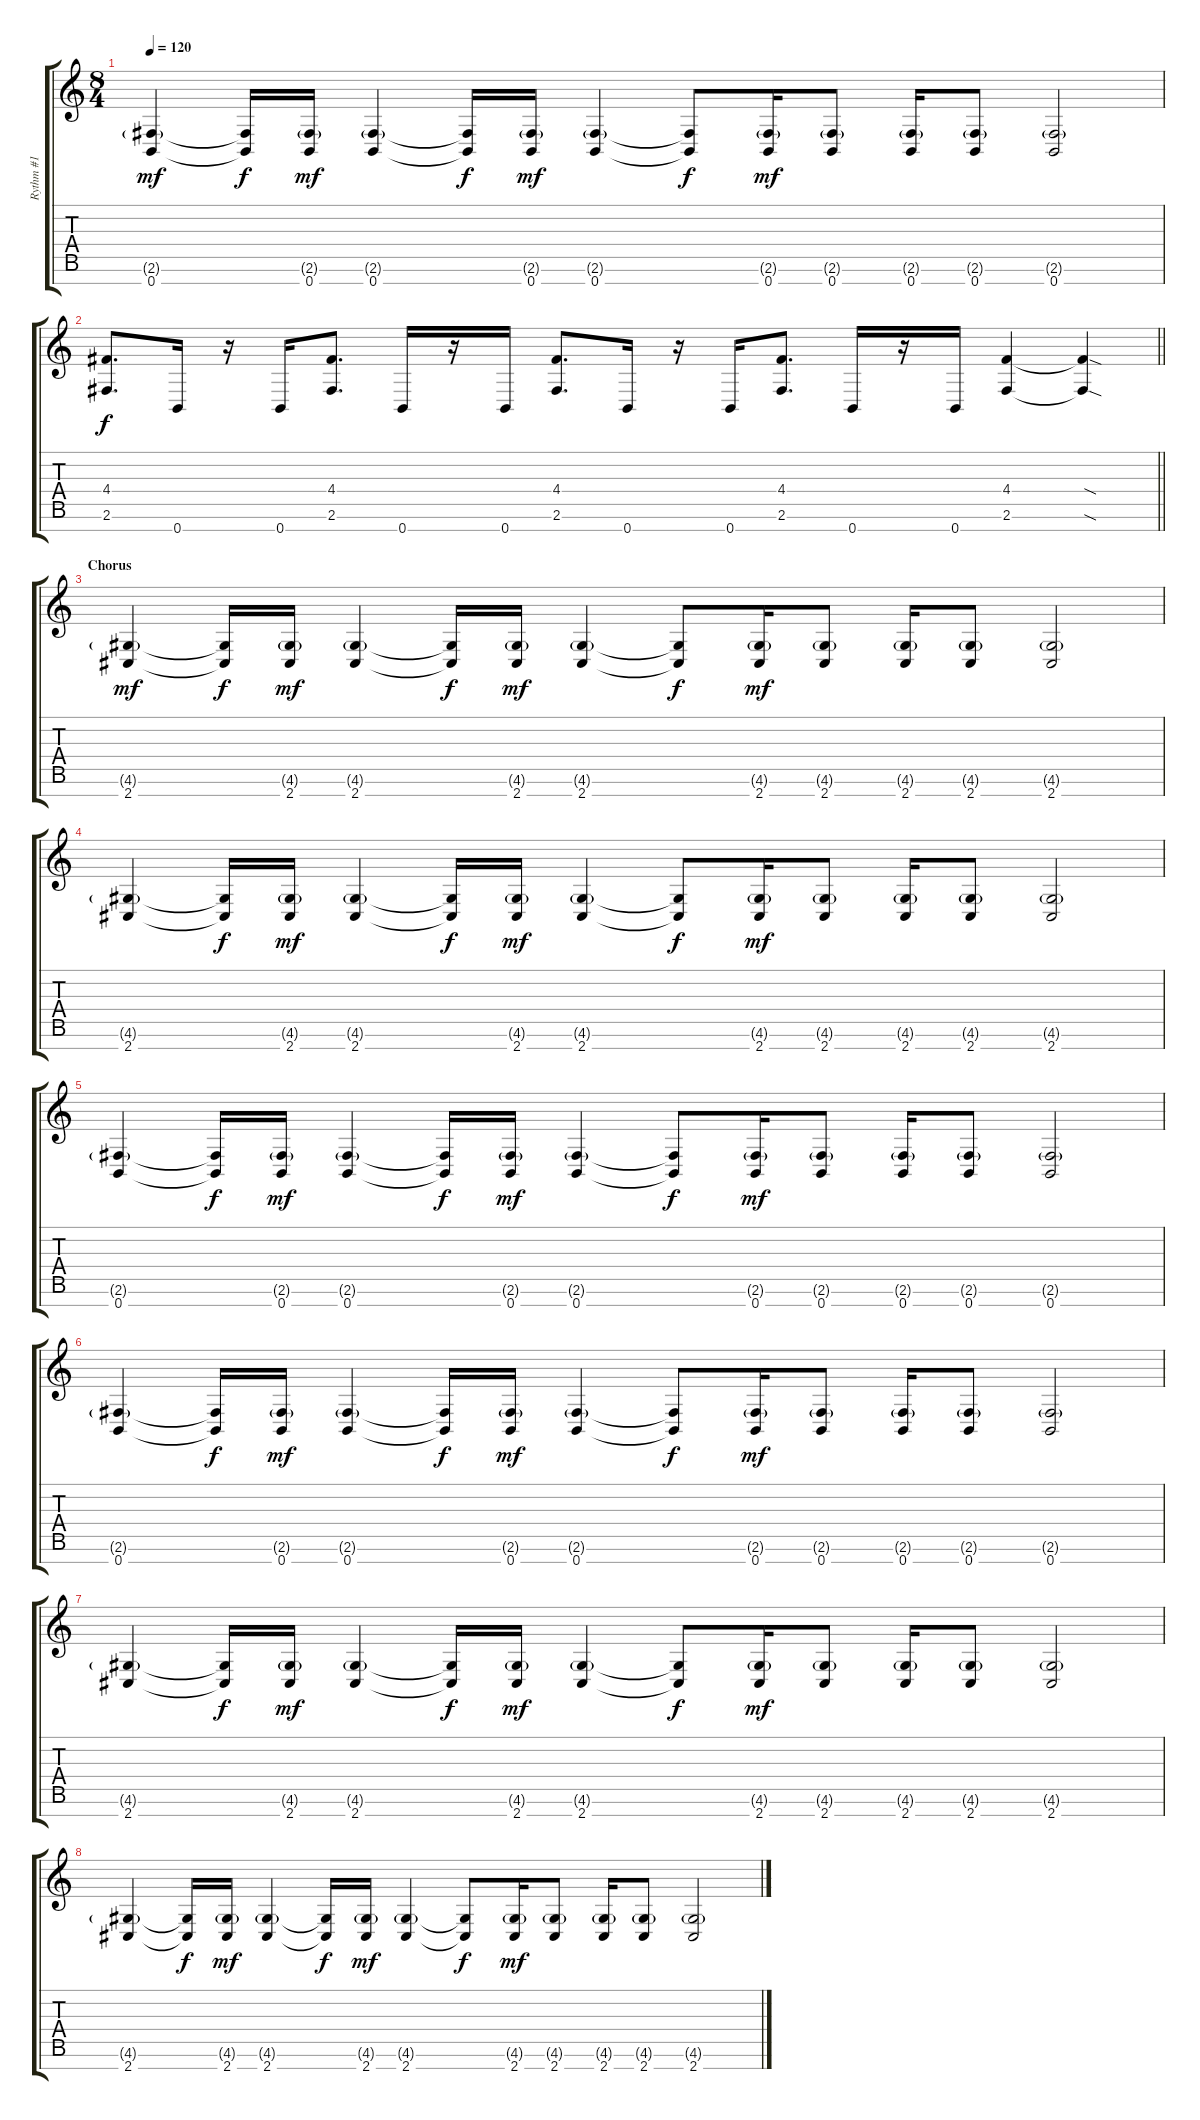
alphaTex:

\track ("Rythm #1" "Rythm #1") {instrument distortionguitar}
\staff {score tabs}
\tuning (E4 B3 G3 D3 A2 E2 B1) {hide}
\ts (8 4)
\tempo 120
\clef g2
\ks c
(2.6{g} 0.7).4{dy mf} (2.6{t} 0.7{t}).16{dy f} (2.6{g} 0.7).16{dy mf} (2.6{g} 0.7).4 (2.6{t} 0.7{t}).16{dy f} (2.6{g} 0.7).16{dy mf} (2.6{g} 0.7).4 (2.6{t} 0.7{t}).8{dy f} (2.6{g} 0.7).16{dy mf} (2.6{g} 0.7).8 (2.6{g} 0.7).16 (2.6{g} 0.7).8 (2.6{g} 0.7).2 |
\barLineRight lightlight
(4.4 2.6).8{d dy f} 0.7.16 r.16 0.7.16 (4.4 2.6).8{d} 0.7.16 r.16 0.7.16 (4.4 2.6).8{d} 0.7.16 r.16 0.7.16 (4.4 2.6).8{d} 0.7.16 r.16 0.7.16 (4.4 2.6).4 (4.4{sod t} 2.6{sod t}).4 |
\section ("" "Chorus")
(4.6{g} 2.7).4{dy mf} (4.6{t} 2.7{t}).16{dy f} (4.6{g} 2.7).16{dy mf} (4.6{g} 2.7).4 (4.6{t} 2.7{t}).16{dy f} (4.6{g} 2.7).16{dy mf} (4.6{g} 2.7).4 (4.6{t} 2.7{t}).8{dy f} (4.6{g} 2.7).16{dy mf} (4.6{g} 2.7).8 (4.6{g} 2.7).16 (4.6{g} 2.7).8 (4.6{g} 2.7).2 |
(4.6{g} 2.7).4 (4.6{t} 2.7{t}).16{dy f} (4.6{g} 2.7).16{dy mf} (4.6{g} 2.7).4 (4.6{t} 2.7{t}).16{dy f} (4.6{g} 2.7).16{dy mf} (4.6{g} 2.7).4 (4.6{t} 2.7{t}).8{dy f} (4.6{g} 2.7).16{dy mf} (4.6{g} 2.7).8 (4.6{g} 2.7).16 (4.6{g} 2.7).8 (4.6{g} 2.7).2 |
(2.6{g} 0.7).4 (2.6{t} 0.7{t}).16{dy f} (2.6{g} 0.7).16{dy mf} (2.6{g} 0.7).4 (2.6{t} 0.7{t}).16{dy f} (2.6{g} 0.7).16{dy mf} (2.6{g} 0.7).4 (2.6{t} 0.7{t}).8{dy f} (2.6{g} 0.7).16{dy mf} (2.6{g} 0.7).8 (2.6{g} 0.7).16 (2.6{g} 0.7).8 (2.6{g} 0.7).2 |
(2.6{g} 0.7).4 (2.6{t} 0.7{t}).16{dy f} (2.6{g} 0.7).16{dy mf} (2.6{g} 0.7).4 (2.6{t} 0.7{t}).16{dy f} (2.6{g} 0.7).16{dy mf} (2.6{g} 0.7).4 (2.6{t} 0.7{t}).8{dy f} (2.6{g} 0.7).16{dy mf} (2.6{g} 0.7).8 (2.6{g} 0.7).16 (2.6{g} 0.7).8 (2.6{g} 0.7).2 |
(4.6{g} 2.7).4 (4.6{t} 2.7{t}).16{dy f} (4.6{g} 2.7).16{dy mf} (4.6{g} 2.7).4 (4.6{t} 2.7{t}).16{dy f} (4.6{g} 2.7).16{dy mf} (4.6{g} 2.7).4 (4.6{t} 2.7{t}).8{dy f} (4.6{g} 2.7).16{dy mf} (4.6{g} 2.7).8 (4.6{g} 2.7).16 (4.6{g} 2.7).8 (4.6{g} 2.7).2 |
(4.6{g} 2.7).4 (4.6{t} 2.7{t}).16{dy f} (4.6{g} 2.7).16{dy mf} (4.6{g} 2.7).4 (4.6{t} 2.7{t}).16{dy f} (4.6{g} 2.7).16{dy mf} (4.6{g} 2.7).4 (4.6{t} 2.7{t}).8{dy f} (4.6{g} 2.7).16{dy mf} (4.6{g} 2.7).8 (4.6{g} 2.7).16 (4.6{g} 2.7).8 (4.6{g} 2.7).2
